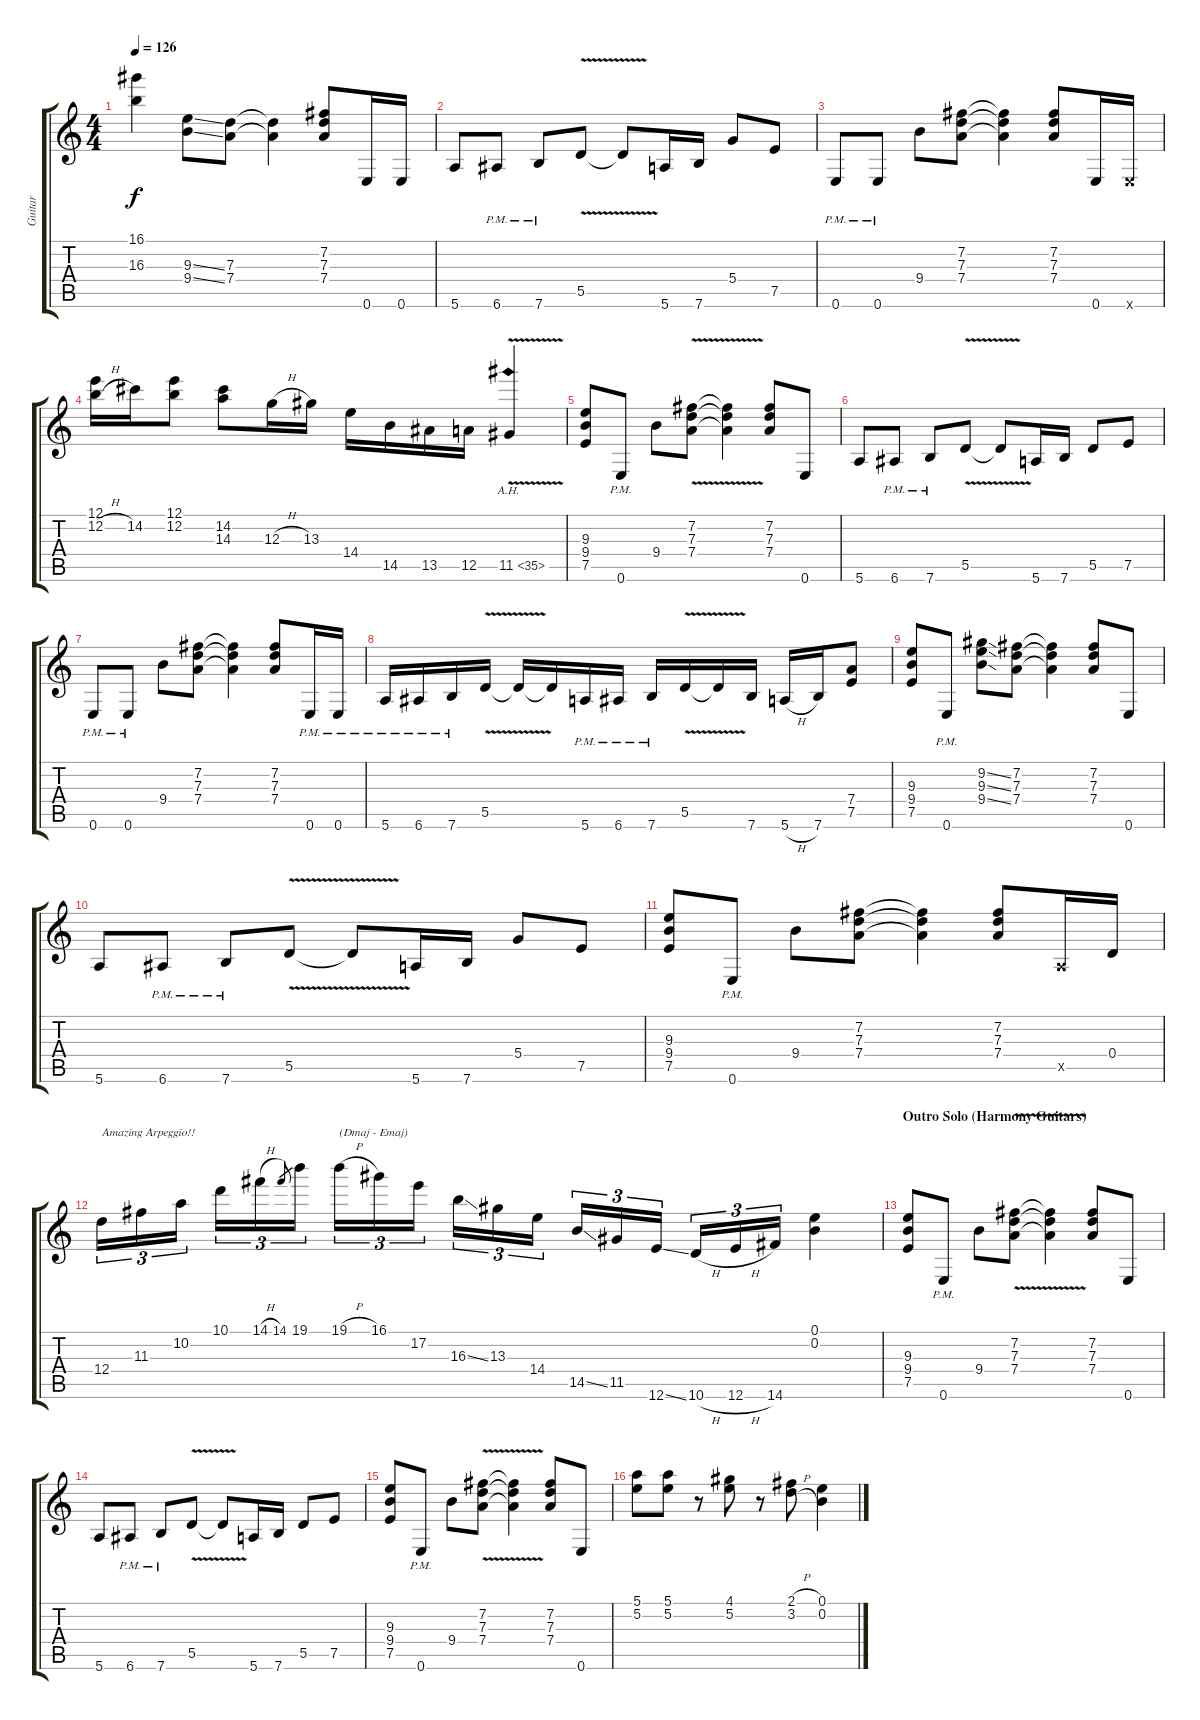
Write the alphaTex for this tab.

\track ("Guitar" "Guitar") {instrument overdrivenguitar}
\staff {score tabs}
\tuning (E4 B3 G3 D3 A2 E2) {hide}
\ts (4 4)
\tempo 126
\clef g2
\ks c
(16.1{t} 16.3{t}).4{dy f} (9.3{ss} 9.4{ss}).8 (7.3 7.4).8 (7.3{t} 7.4{t}).4 (7.2 7.3 7.4).8 0.6.16 0.6.16 |
5.6.8 6.6{pm}.8 7.6{pm}.8 5.5{v}.8 5.5{t}.8 5.6.16 7.6.16 5.4.8 7.5.8 |
0.6{pm}.8 0.6{pm}.8 9.4.8 (7.2 7.3 7.4).8 (7.2{t} 7.3{t} 7.4{t}).4 (7.2 7.3 7.4).8 0.6.16 0.6{x}.16 |
(12.1 12.2{h}).16 14.2.16 (12.1 12.2).8 (14.2 14.3).8 12.3{h}.16 13.3.16 14.4.16 14.5.16 13.5.16 12.5.16 11.5{ah 24 v}.4 |
(9.3 9.4 7.5).8 0.6{pm}.8 9.4.8 (7.2{v} 7.3{v} 7.4{v}).8 (7.2{t} 7.3{t} 7.4{t}).4 (7.2 7.3 7.4).8 0.6.8 |
5.6.8 6.6{pm}.8 7.6{pm}.8 5.5{v}.8 5.5{t}.8 5.6.16 7.6.16 5.5.8 7.5.8 |
0.6{pm}.8 0.6{pm}.8 9.4.8 (7.2 7.3 7.4).8 (7.2{t} 7.3{t} 7.4{t}).4 (7.2 7.3 7.4).8 0.6{pm}.16 0.6{pm}.16 |
5.6{pm}.16 6.6{pm}.16 7.6{pm}.16 5.5{v}.16 5.5{t}.16 5.5{t}.16 5.6{pm}.16 6.6{pm}.16 7.6{pm}.16 5.5{v}.16 5.5{t}.16 7.6.16 5.6{h}.16 7.6.16 (7.4 7.5).8 |
(9.3 9.4 7.5).8 0.6{pm}.8 (9.2{ss} 9.3{ss} 9.4{ss}).8 (7.2 7.3 7.4).8 (7.2{t} 7.3{t} 7.4{t}).4 (7.2 7.3 7.4).8 0.6.8 |
5.6.8 6.6{pm}.8 7.6{pm}.8 5.5{v}.8 5.5{t}.8 5.6.16 7.6.16 5.4.8 7.5.8 |
(9.3 9.4 7.5).8 0.6{pm}.8 9.4.8 (7.2 7.3 7.4).8 (7.2{t} 7.3{t} 7.4{t}).4 (7.2 7.3 7.4).8 0.5{x}.16 0.4.16 |
12.4.16{tu (3 2) txt "Amazing Arpeggio!!"} 11.3.16{tu (3 2)} 10.2.16{tu (3 2) beam splitsecondary} 10.1.16{tu (3 2)} 14.1{h}.16{tu (3 2)} 14.1.8{gr} 19.1.16{tu (3 2)} 19.1{h}.16{tu (3 2) txt "(Dmaj - Emaj)"} 16.1.16{tu (3 2)} 17.2.16{tu (3 2) beam splitsecondary} 16.3{ss}.16{tu (3 2)} 13.3.16{tu (3 2)} 14.4.16{tu (3 2)} 14.5{ss}.16{tu (3 2)} 11.5.16{tu (3 2)} 12.6{ss}.16{tu (3 2) beam splitsecondary} 10.6{h}.16{tu (3 2)} 12.6{h}.16{tu (3 2)} 14.6.16{tu (3 2)} (0.1 0.2).4 |
\section ("" "Outro Solo (Harmony Guitars)")
(9.3 9.4 7.5).8 0.6{pm}.8 9.4.8 (7.2{v} 7.3{v} 7.4{v}).8 (7.2{t} 7.3{t} 7.4{t}).4 (7.2 7.3 7.4).8 0.6.8 |
5.6.8 6.6{pm}.8 7.6{pm}.8 5.5{v}.8 5.5{t}.8 5.6.16 7.6.16 5.5.8 7.5.8 |
(9.3 9.4 7.5).8 0.6{pm}.8 9.4.8 (7.2{v} 7.3{v} 7.4{v}).8 (7.2{t} 7.3{t} 7.4{t}).4 (7.2 7.3 7.4).8 0.6.8 |
(5.1 5.2).8 (5.1 5.2).8 r.8 (4.1 5.2).8 r.8 (2.1{h} 3.2{h}).8 (0.1 0.2).4
